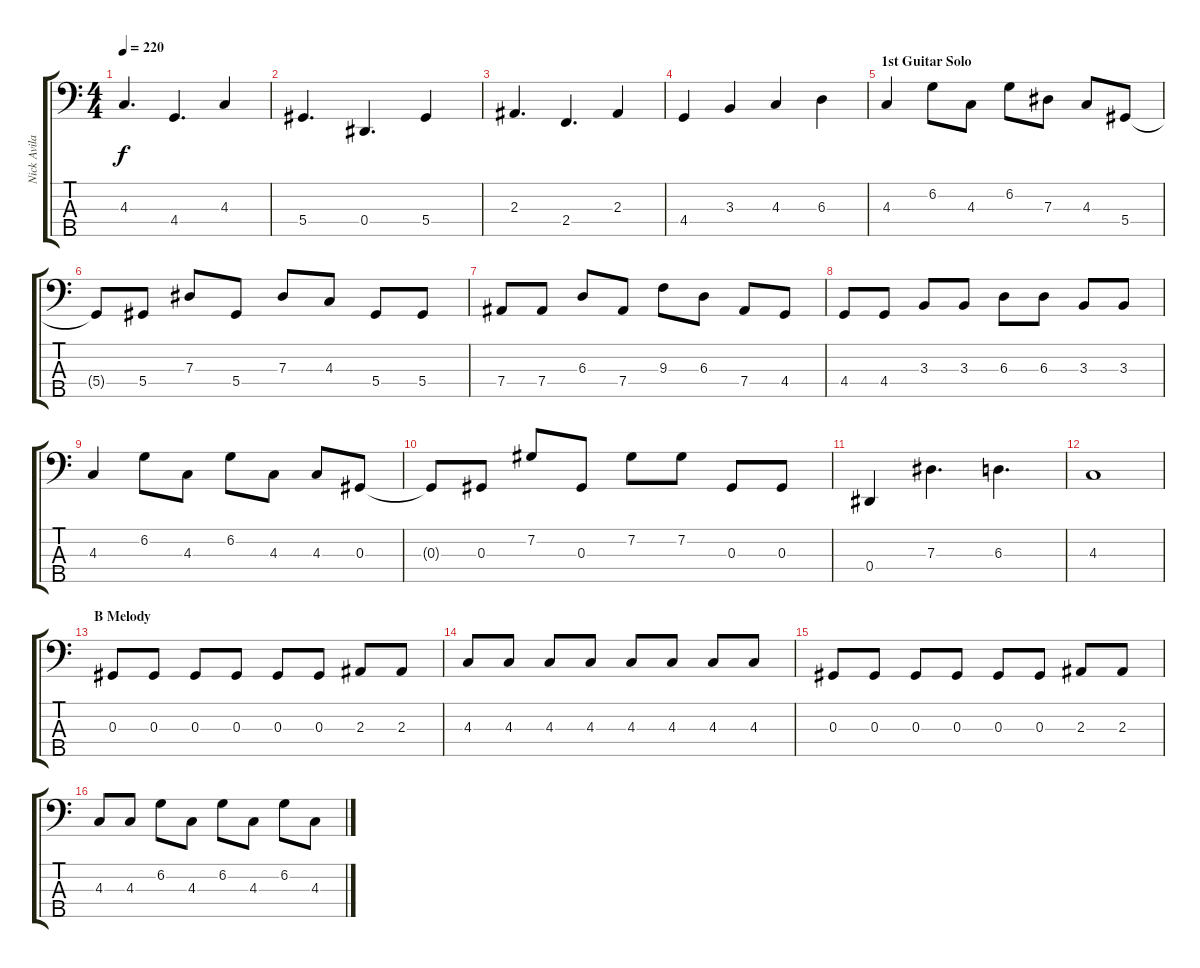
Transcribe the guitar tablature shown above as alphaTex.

\track ("Nick Avila" "Nick Avila") {instrument electricbassfinger}
\staff {score tabs}
\tuning (Gb2 Db2 Ab1 Eb1 Bb0) {hide}
\ts (4 4)
\tempo 220
\clef f4
\ks c
4.3.4{d dy f} 4.4.4{d} 4.3.4 |
5.4.4{d} 0.4.4{d} 5.4.4 |
2.3.4{d} 2.4.4{d} 2.3.4 |
4.4.4 3.3.4 4.3.4 6.3.4 |
\section ("" "1st Guitar Solo")
4.3.4 6.2.8 4.3.8 6.2.8 7.3.8 4.3.8 5.4.8 |
5.4{t}.8 5.4.8 7.3.8 5.4.8 7.3.8 4.3.8 5.4.8 5.4.8 |
7.4.8 7.4.8 6.3.8 7.4.8 9.3.8 6.3.8 7.4.8 4.4.8 |
4.4.8 4.4.8 3.3.8 3.3.8 6.3.8 6.3.8 3.3.8 3.3.8 |
4.3.4 6.2.8 4.3.8 6.2.8 4.3.8 4.3.8 0.3.8 |
0.3{t}.8 0.3.8 7.2.8 0.3.8 7.2.8 7.2.8 0.3.8 0.3.8 |
0.4.4 7.3.4{d} 6.3.4{d} |
4.3.1 |
\section ("" "B Melody")
0.3.8 0.3.8 0.3.8 0.3.8 0.3.8 0.3.8 2.3.8 2.3.8 |
4.3.8 4.3.8 4.3.8 4.3.8 4.3.8 4.3.8 4.3.8 4.3.8 |
0.3.8 0.3.8 0.3.8 0.3.8 0.3.8 0.3.8 2.3.8 2.3.8 |
4.3.8 4.3.8 6.2.8 4.3.8 6.2.8 4.3.8 6.2.8 4.3.8
